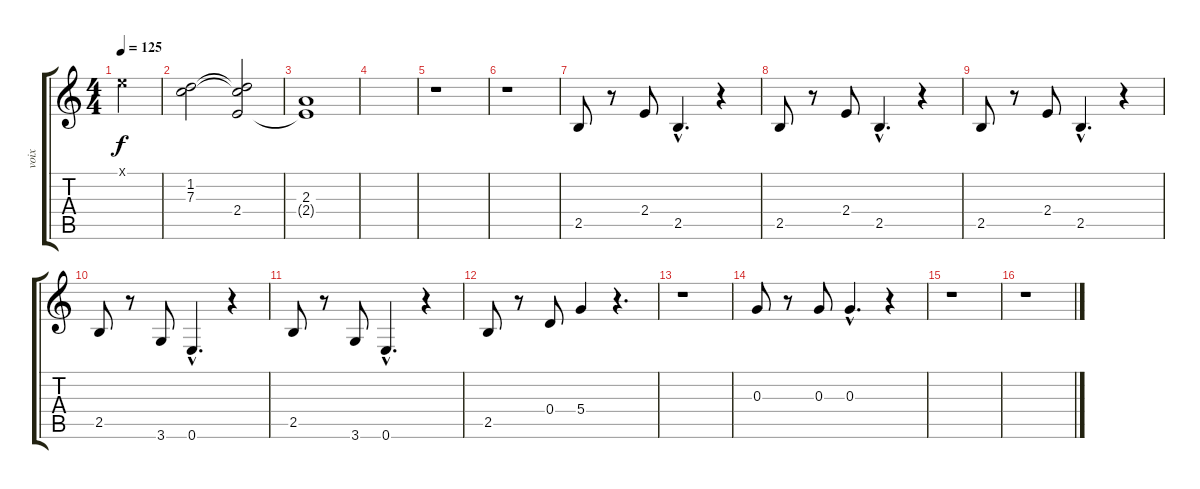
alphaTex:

\track ("voix" "voix") {instrument contrabass}
\staff {score tabs}
\tuning (E4 B3 G3 D3 A2 E2) {hide}
\ts (4 4)
\tempo 125
\clef g2
\ks c
0.1{x}.4{dy f instrument contrabass} |
(1.2 7.3).2{volume 13 instrument applause} (1.2{t} 7.3{t} 2.4).2 |
(2.3 2.4{t}).1{volume 0} |
|
r.1{volume 16 instrument contrabass} |
r.1 |
2.5.8 r.8 2.4.8 2.5{hac}.4{d} r.4 |
2.5.8 r.8 2.4.8 2.5{hac}.4{d} r.4 |
2.5.8 r.8 2.4.8 2.5{hac}.4{d} r.4 |
2.5.8 r.8 3.6.8 0.6{hac}.4{d} r.4 |
2.5.8 r.8 3.6.8 0.6{hac}.4{d} r.4 |
2.5.8 r.8 0.4.8 5.4.4 r.4{d} |
r.1 |
0.3.8 r.8 0.3.8 0.3{hac}.4{d} r.4 |
r.1 |
r.1
